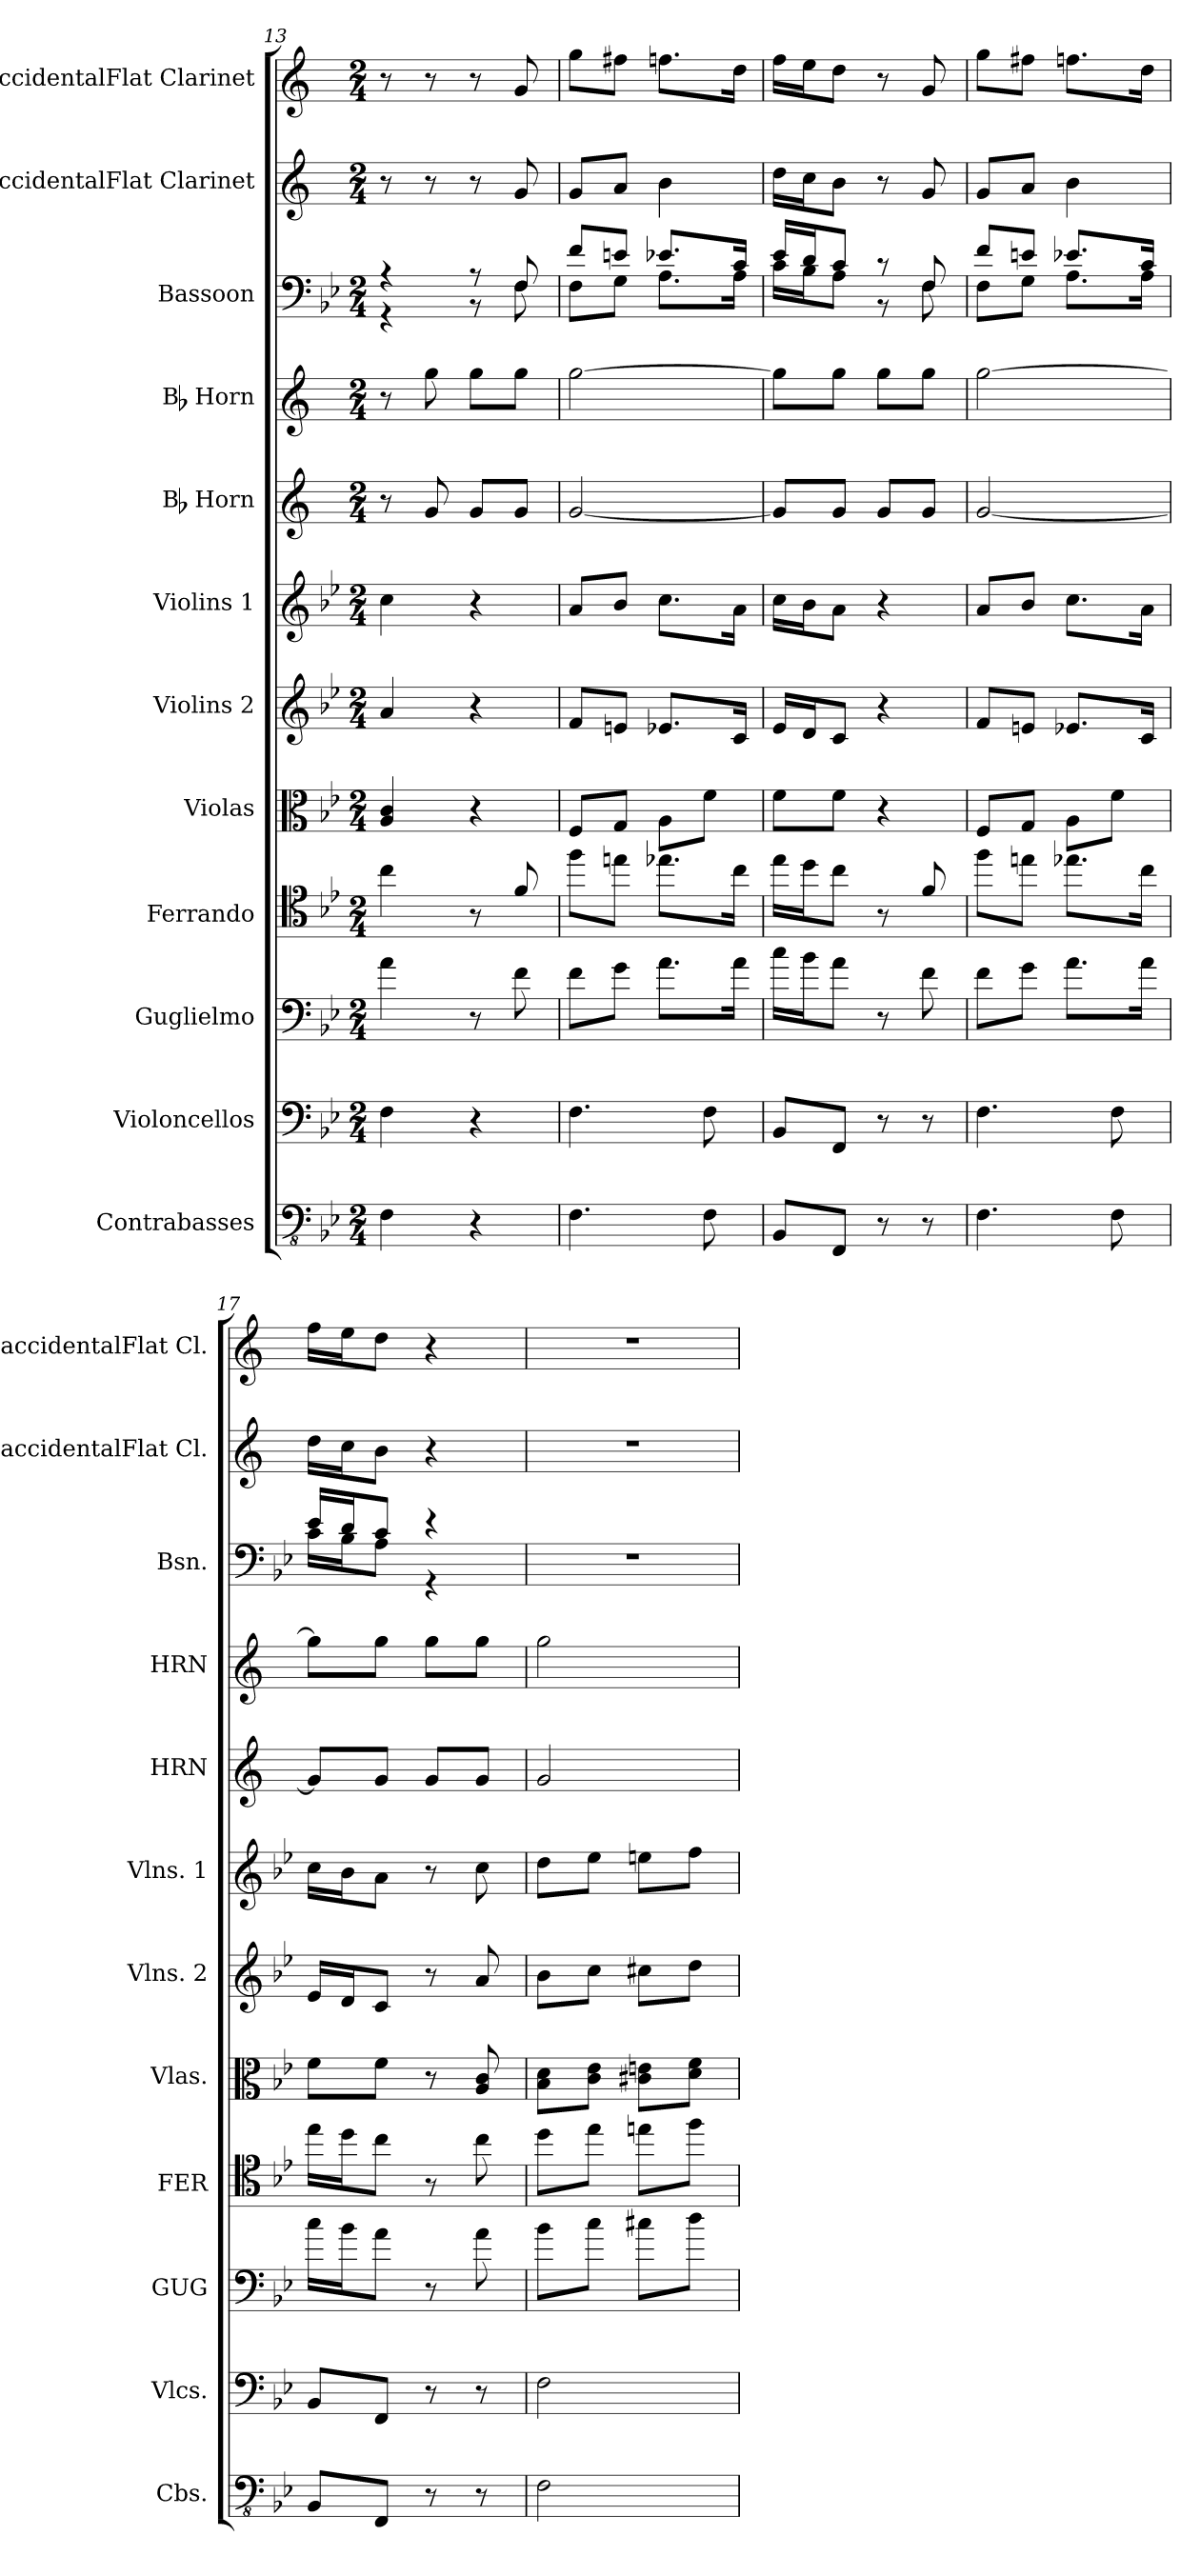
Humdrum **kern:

**kern	**kern	**kern	**kern	**kern	**kern	**kern	**kern	**kern	**kern	**kern	**kern
*part12	*part11	*part10	*part9	*part8	*part7	*part6	*part5	*part4	*part3	*part2	*part1
*staff12	*staff11	*staff10	*staff9	*staff8	*staff7	*staff6	*staff5	*staff4	*staff3	*staff2	*staff1
*I"Contrabasses	*I"Violoncellos	*I"Guglielmo	*I"Ferrando	*I"Violas	*I"Violins 2	*I"Violins 1	*I"Bb Horn	*I"Bb Horn	*I"Bassoon	*I"BaccidentalFlat Clarinet	*I"BaccidentalFlat Clarinet
*I'Cbs.	*I'Vlcs.	*I'GUG	*I'FER	*I'Vlas.	*I'Vlns. 2	*I'Vlns. 1	*I'HRN	*I'HRN	*I'Bsn.	*I'BaccidentalFlat Cl.	*I'BaccidentalFlat Cl.
*clefFv4	*clefF4	*clefF4	*clefC4	*clefC3	*clefG2	*clefG2	*clefG2	*clefG2	*clefF4	*clefG2	*clefG2
*	*	*ITrd7c12	*ITrd7c12	*	*	*	*ITrd1c2	*ITrd1c2	*	*ITrd1c2	*ITrd1c2
*k[b-e-]	*k[b-e-]	*k[b-e-]	*k[b-e-]	*k[b-e-]	*k[b-e-]	*k[b-e-]	*k[b-e-]	*k[b-e-]	*k[b-e-]	*k[b-e-]	*k[b-e-]
*M2/4	*M2/4	*M2/4	*M2/4	*M2/4	*M2/4	*M2/4	*M2/4	*M2/4	*M2/4	*M2/4	*M2/4
=13	=13	=13	=13	=13	=13	=13	=13	=13	=13	=13	=13
*	*	*	*	*	*	*	*	*	*^	*	*
4FF\	4F\	4A\	4c\	4A/ 4c/	4a/	4cc\	8r	8r	4r	4r	8r	8r
.	.	.	.	.	.	.	8f/	8ff\	.	.	8r	8r
4r	4r	8r	8r	4r	4r	4r	8f/L	8ff\L	8r	8r	8r	8r
.	.	8F\	8F/	.	.	.	8f/J	8ff\J	8F/	8F\	8f/	8f/
=14	=14	=14	=14	=14	=14	=14	=14	=14	=14	=14	=14	=14
4.FF\	4.F\	8F\L	8f\L	8F/L	8f/L	8a/L	[2f/	[2ff\	8f/L	8F\L	8f/L	8ff\L
.	.	8G\J	8en\J	8G/J	8en/J	8b-/J	.	.	8en/J	8G\J	8g/J	8een\J
.	.	8.A\L	8.e-X\L	8A\L	8.e-X/L	8.cc\L	.	.	8.e-X/L	8.A\L	4a\	8.ee-X\L
8FF\	8F\	.	.	8f\J	.	.	.	.	.	.	.	.
.	.	16A\Jk	16c\Jk	.	16c/Jk	16a\Jk	.	.	16c/Jk	16A\Jk	.	16cc\Jk
!!LO:PB:g=z
=15	=15	=15	=15	=15	=15	=15	=15	=15	=15	=15	=15	=15
8BBB-/L	8BB-/L	16c\LL	16e-\LL	8f\L	16e-/LL	16cc\LL	8f/L]	8ff\L]	16e-/LL	16c\LL	16cc\LL	16ee-\LL
.	.	16B-\J	16d\J	.	16d/J	16b-\J	.	.	16d/J	16B-\J	16b-\J	16dd\J
8FFF/J	8FF/J	8A\J	8c\J	8f\J	8c/J	8a\J	8f/J	8ff\J	8c/J	8A\J	8a\J	8cc\J
8r	8r	8r	8r	4r	4r	4r	8f/L	8ff\L	8r	8r	8r	8r
8r	8r	8F\	8F/	.	.	.	8f/J	8ff\J	8F/	8F\	8f/	8f/
=16	=16	=16	=16	=16	=16	=16	=16	=16	=16	=16	=16	=16
4.FF\	4.F\	8F\L	8f\L	8F/L	8f/L	8a/L	[2f/	[2ff\	8f/L	8F\L	8f/L	8ff\L
.	.	8G\J	8en\J	8G/J	8en/J	8b-/J	.	.	8en/J	8G\J	8g/J	8een\J
.	.	8.A\L	8.e-X\L	8A\L	8.e-X/L	8.cc\L	.	.	8.e-X/L	8.A\L	4a\	8.ee-X\L
8FF\	8F\	.	.	8f\J	.	.	.	.	.	.	.	.
.	.	16A\Jk	16c\Jk	.	16c/Jk	16a\Jk	.	.	16c/Jk	16A\Jk	.	16cc\Jk
=17	=17	=17	=17	=17	=17	=17	=17	=17	=17	=17	=17	=17
8BBB-/L	8BB-/L	16c\LL	16e-\LL	8f\L	16e-/LL	16cc\LL	8f/L]	8ff\L]	16e-/LL	16c\LL	16cc\LL	16ee-\LL
.	.	16B-\J	16d\J	.	16d/J	16b-\J	.	.	16d/J	16B-\J	16b-\J	16dd\J
8FFF/J	8FF/J	8A\J	8c\J	8f\J	8c/J	8a\J	8f/J	8ff\J	8c/J	8A\J	8a\J	8cc\J
8r	8r	8r	8r	8r	8r	8r	8f/L	8ff\L	4r	4r	4r	4r
8r	8r	8A\	8c\	8A/ 8c/	8a/	8cc\	8f/J	8ff\J	.	.	.	.
*	*	*	*	*	*	*	*	*	*v	*v	*	*
=18	=18	=18	=18	=18	=18	=18	=18	=18	=18	=18	=18
2FF\	2F\	8B-\L	8d\L	8B-\ 8d\L	8b-\L	8dd\L	2f/	2ff\	2r	2r	2r
.	.	8c\J	8e-\J	8c\ 8e-\J	8cc\J	8ee-\J	.	.	.	.	.
.	.	8c#X\L	8en\L	8c#X\ 8en\L	8cc#X\L	8een\L	.	.	.	.	.
.	.	8d\J	8f\J	8d\ 8f\J	8dd\J	8ff\J	.	.	.	.	.
=	=	=	=	=	=	=	=	=	=	=	=
*-	*-	*-	*-	*-	*-	*-	*-	*-	*-	*-	*-
